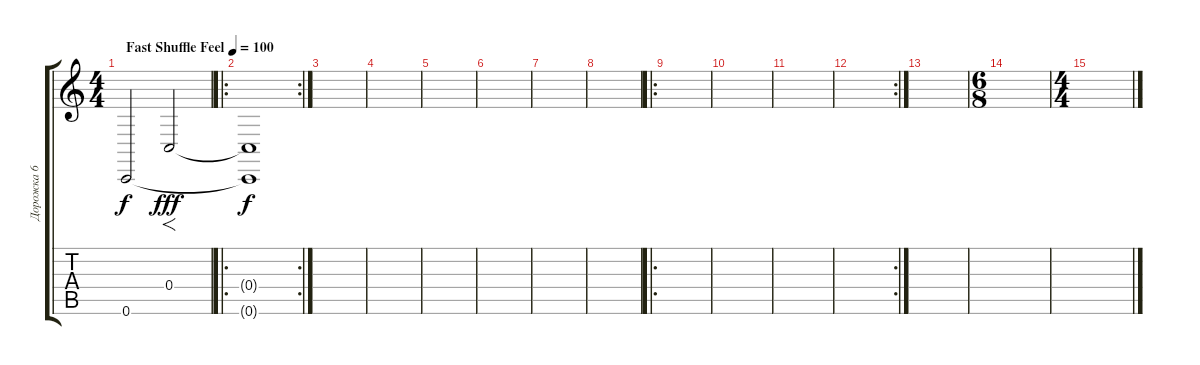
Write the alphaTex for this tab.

\track ("Дорожка 6" "Дорожка 6") {instrument seashore}
\staff {score tabs}
\tuning (D4 A3 F3 C3 G2 C2) {hide}
\ts (4 4)
\tempo (100 "Fast Shuffle Feel")
\clef g2
\ks c
0.6.2{dy f instrument seashore} 0.4.2{f dy fff} |
\ro
\rc 2
(0.4{t} 0.6{t}).1{dy f} |
|
|
|
|
|
|
\ro
|
|
|
\rc 2
|
|
\ts (6 8)
|
\ts (4 4)
